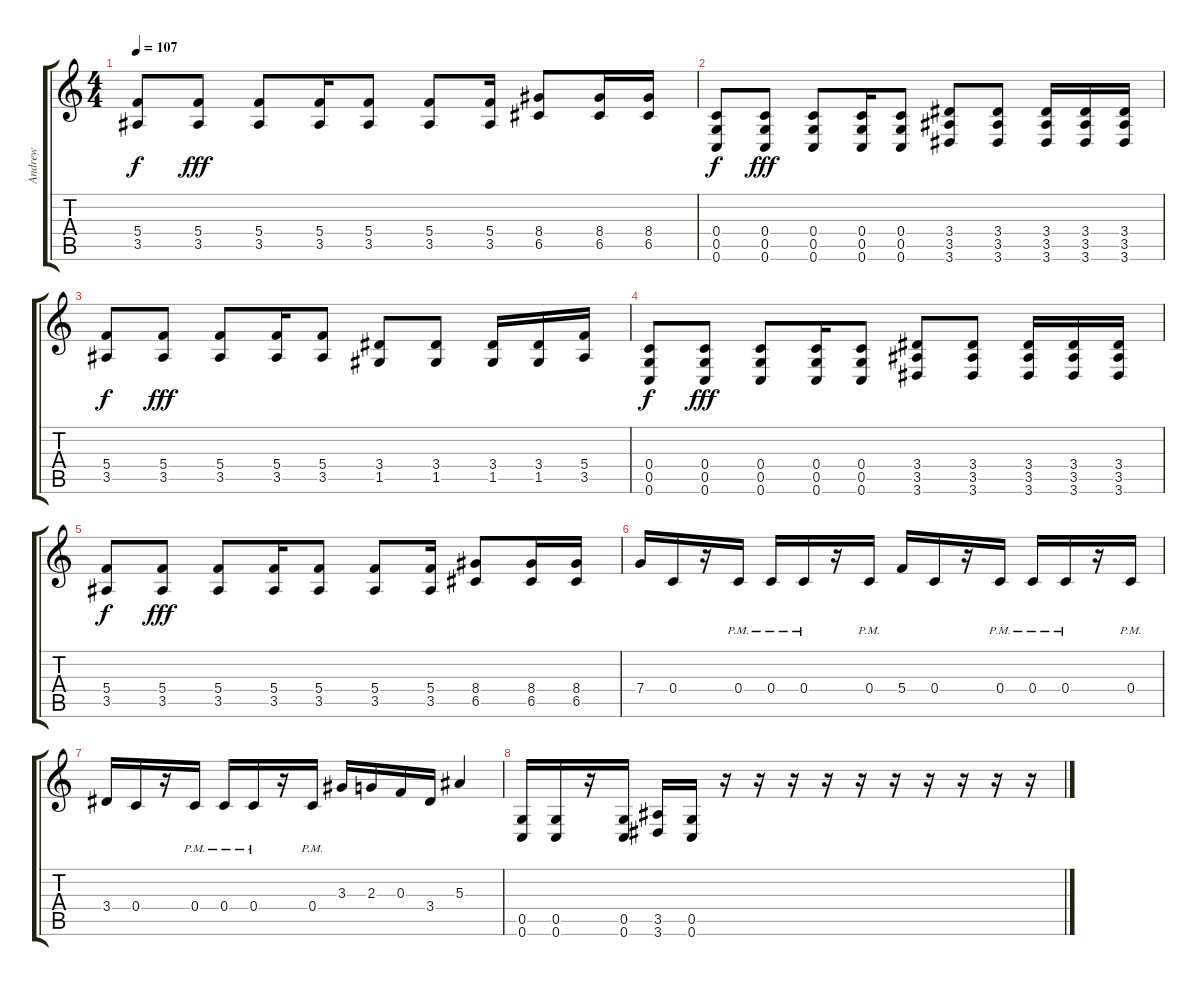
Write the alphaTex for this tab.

\track ("Andrew" "Andrew") {instrument distortionguitar}
\staff {score tabs}
\tuning (D4 A3 F3 C3 G2 C2) {hide}
\ts (4 4)
\tempo 107
\clef g2
\ks c
(5.4 3.5).8{dy f} (5.4 3.5).8{dy fff} (5.4 3.5).8 (5.4 3.5).16 (5.4 3.5).8 (5.4 3.5).8 (5.4 3.5).16 (8.4 6.5).8 (8.4 6.5).16 (8.4 6.5).16 |
(0.4 0.5 0.6).8{dy f} (0.4 0.5 0.6).8{dy fff} (0.4 0.5 0.6).8 (0.4 0.5 0.6).16 (0.4 0.5 0.6).8 (3.4 3.5 3.6).8 (3.4 3.5 3.6).8 (3.4 3.5 3.6).16 (3.4 3.5 3.6).16 (3.4 3.5 3.6).16 |
(5.4 3.5).8{dy f} (5.4 3.5).8{dy fff} (5.4 3.5).8 (5.4 3.5).16 (5.4 3.5).8 (3.4 1.5).8 (3.4 1.5).8 (3.4 1.5).16 (3.4 1.5).16 (5.4 3.5).16 |
(0.4 0.5 0.6).8{dy f} (0.4 0.5 0.6).8{dy fff} (0.4 0.5 0.6).8 (0.4 0.5 0.6).16 (0.4 0.5 0.6).8 (3.4 3.5 3.6).8 (3.4 3.5 3.6).8 (3.4 3.5 3.6).16 (3.4 3.5 3.6).16 (3.4 3.5 3.6).16 |
(5.4 3.5).8{dy f} (5.4 3.5).8{dy fff} (5.4 3.5).8 (5.4 3.5).16 (5.4 3.5).8 (5.4 3.5).8 (5.4 3.5).16 (8.4 6.5).8 (8.4 6.5).16 (8.4 6.5).16 |
7.4.16 0.4.16 r.16 0.4{pm}.16 0.4{pm}.16 0.4{pm}.16 r.16 0.4{pm}.16 5.4.16 0.4.16 r.16 0.4{pm}.16 0.4{pm}.16 0.4{pm}.16 r.16 0.4{pm}.16 |
3.4.16 0.4.16 r.16 0.4{pm}.16 0.4{pm}.16 0.4{pm}.16 r.16 0.4{pm}.16 3.3.16 2.3.16 0.3.16 3.4.16 5.3.4 |
(0.5 0.6).16 (0.5 0.6).16 r.16 (0.5 0.6).16 (3.5 3.6).16 (0.5 0.6).16 r.16 r.16 r.16 r.16 r.16 r.16 r.16 r.16 r.16 r.16
